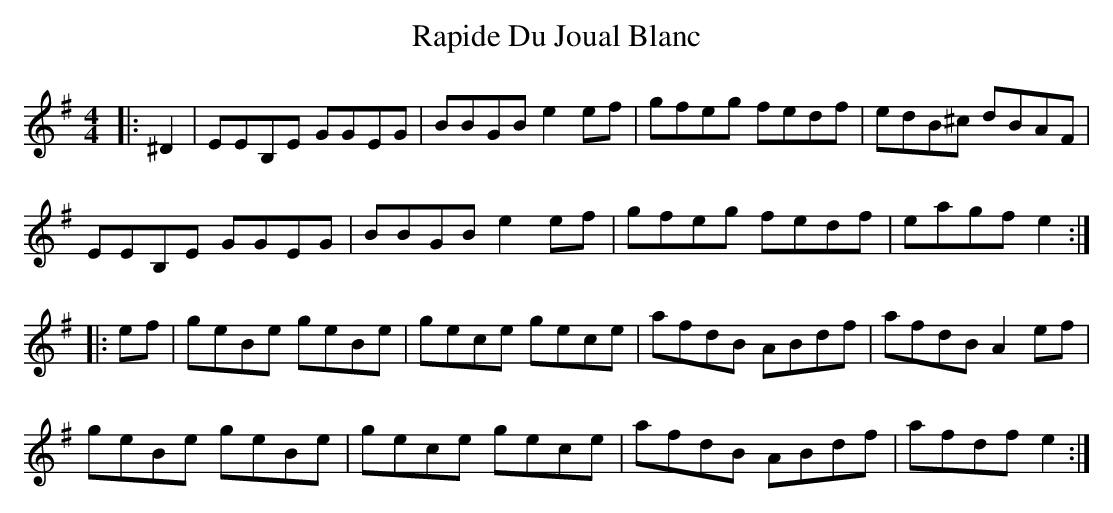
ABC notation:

X:1
T: Rapide Du Joual Blanc
M: 4/4
L: 1/8
K: Emin
|:^D2|EEB,E GGEG|BBGB e2ef|gfeg fedf|edB^c dBAF|
EEB,E GGEG|BBGB e2ef|gfeg fedf|eagf e2:|
|:ef|geBe geBe|gece gece|afdB ABdf|afdB A2ef|
geBe geBe|gece gece|afdB ABdf|afdf e2:|
